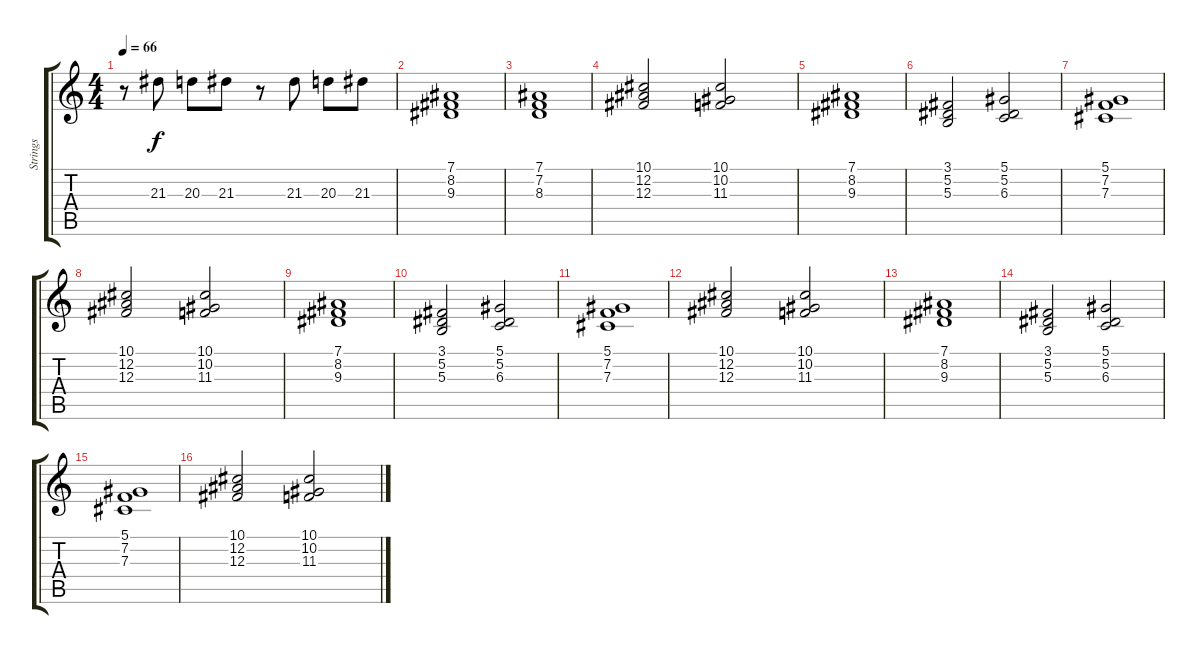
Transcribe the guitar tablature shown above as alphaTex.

\track ("Strings" "Strings") {instrument synthstrings1}
\staff {score tabs}
\tuning (Eb4 Bb3 Gb3 Db3 Ab2 Eb2) {hide}
\ts (4 4)
\tempo 66
\clef g2
\ks c
r.8{dy f} 21.3.8 20.3.8 21.3.8 r.8 21.3.8 20.3.8 21.3.8 |
(7.1 8.2 9.3).1 |
(7.1 7.2 8.3).1 |
(10.1 12.2 12.3).2 (10.1 10.2 11.3).2 |
(7.1 8.2 9.3).1 |
(3.1 5.2 5.3).2 (5.1 5.2 6.3).2 |
(5.1 7.2 7.3).1 |
(10.1 12.2 12.3).2 (10.1 10.2 11.3).2 |
(7.1 8.2 9.3).1 |
(3.1 5.2 5.3).2 (5.1 5.2 6.3).2 |
(5.1 7.2 7.3).1 |
(10.1 12.2 12.3).2 (10.1 10.2 11.3).2 |
(7.1 8.2 9.3).1 |
(3.1 5.2 5.3).2 (5.1 5.2 6.3).2 |
(5.1 7.2 7.3).1 |
(10.1 12.2 12.3).2 (10.1 10.2 11.3).2
